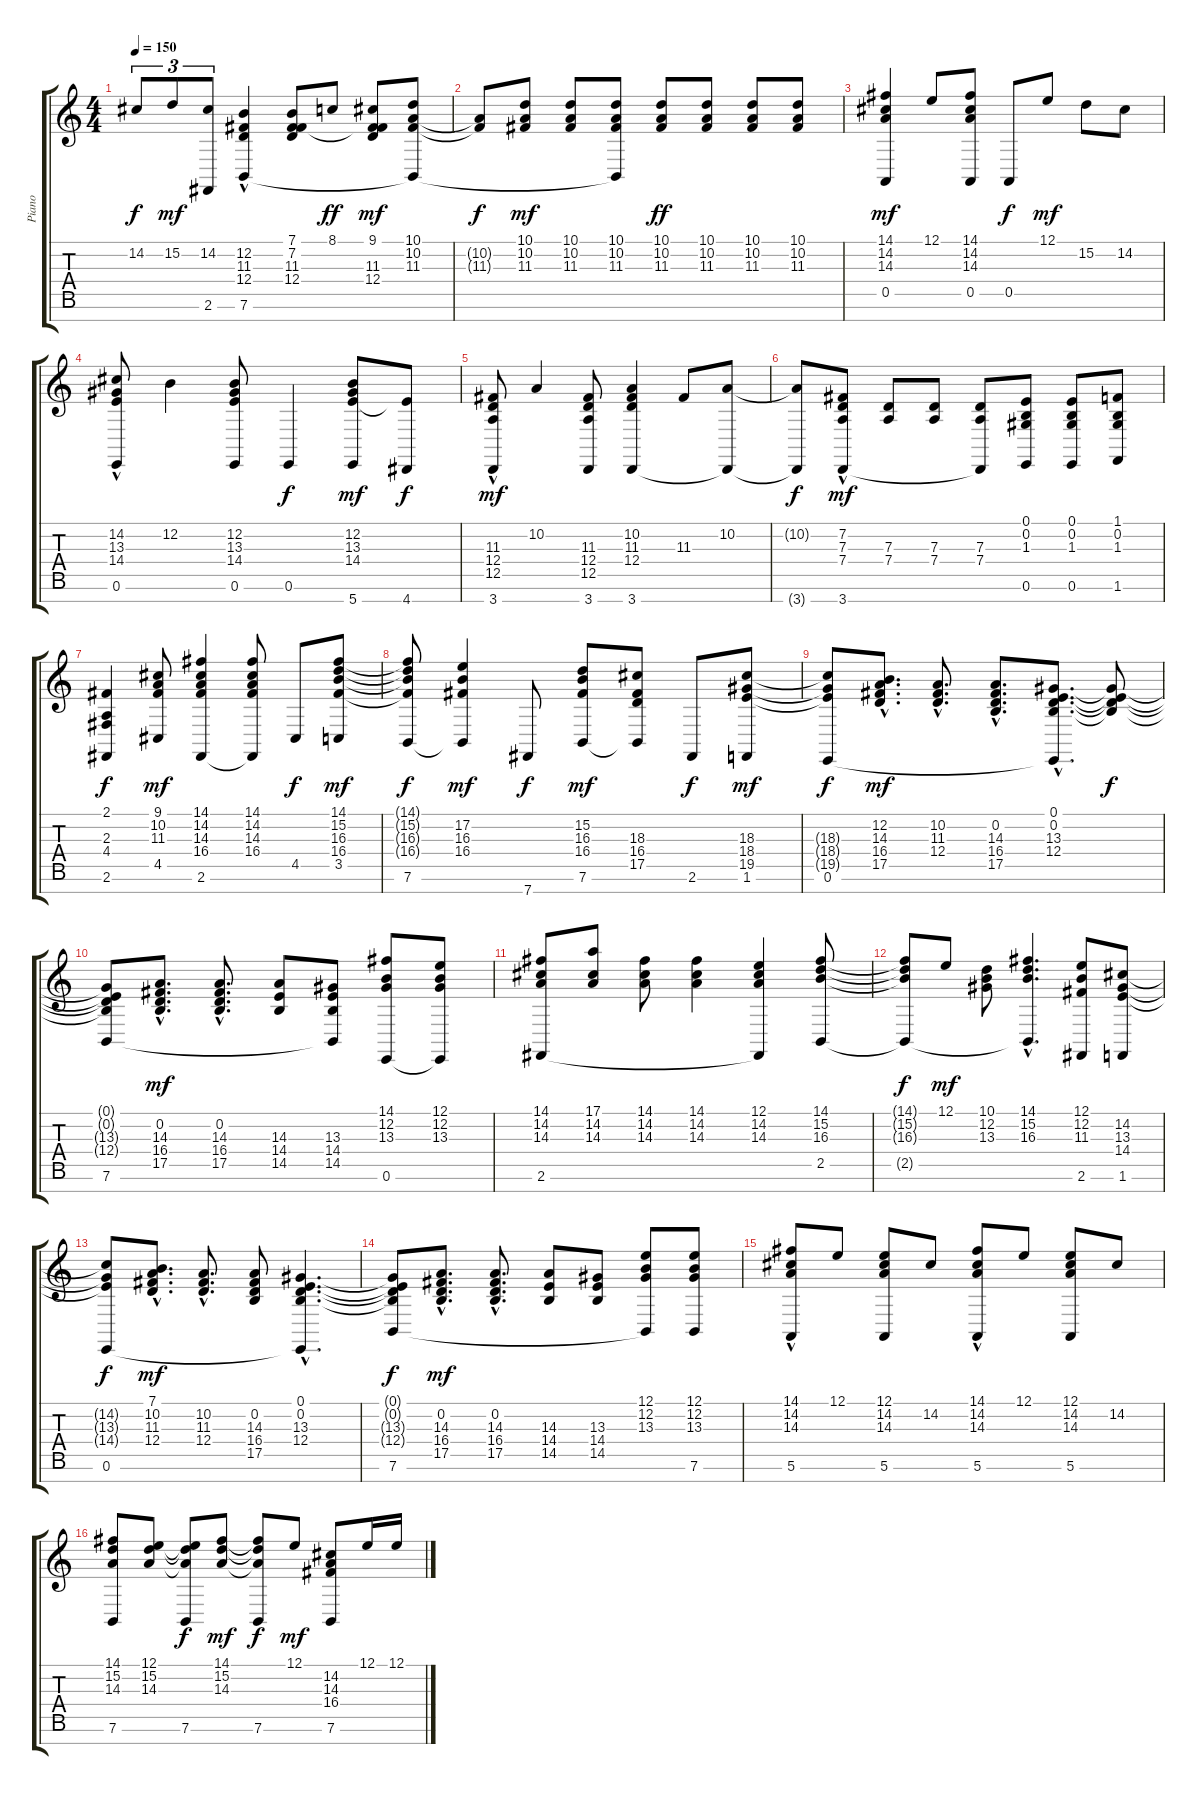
\track ("Piano" "Piano") {instrument honkytonkpiano}
\staff {score tabs}
\tuning (E4 B3 G3 D3 A2 E2 B1) {hide}
\ts (4 4)
\tempo 150
\clef g2
\ks c
14.2.8{tu (3 2) dy f} 15.2.8{tu (3 2) dy mf} (14.2 2.6{t}).8{tu (3 2)} (12.2{hac} 11.3 12.4 7.6).4 (7.1 7.2 11.3 12.4).8 8.1.8{dy ff} (9.1 7.2{t} 11.3 12.4).8{dy mf} (10.1 10.2 11.3 7.6{t}).8 |
(10.2{t} 11.3{t}).8{dy f} (10.1 10.2 11.3).8{dy mf} (10.1 10.2 11.3).8 (10.1 10.2 11.3 7.6{t}).8 (10.1 10.2 11.3).8{dy ff} (10.1 10.2 11.3).8 (10.1 10.2 11.3).8 (10.1 10.2 11.3).8 |
(14.1 14.2 14.3 0.5).4{dy mf} 12.1.8 (14.1 14.2 14.3 0.5).8 0.5.8{dy f} 12.1.8{dy mf} 15.2.8 14.2.8 |
(14.2{hac} 13.3 14.4 0.6).8 12.2.4 (12.2 13.3 14.4 0.6).8 0.6.4{dy f} (12.2 13.3 14.4 5.7).8{dy mf} (14.4{t} 4.7).8{dy f} |
(11.3{hac} 12.4 12.5 3.7).8{dy mf} 10.2.4 (11.3 12.4 12.5 3.7).8 (10.2 11.3 12.4 3.7).4 11.3.8 (10.2 3.7{t}).8 |
(10.2{t} 3.7{t}).8{dy f} (7.2 7.3{hac} 7.4{hac} 3.7).8{dy mf} (7.3 7.4).8 (7.3 7.4).8 (7.3 7.4 3.7{t}).8 (0.1 0.2 1.3 0.6).8 (0.1 0.2 1.3 0.6).8 (1.1 0.2 1.3 1.6).8 |
(2.1 2.3 4.4 2.6).4{dy f} (9.1 10.2 11.3 4.5).8{dy mf} (14.1 14.2 14.3 16.4 2.6).4 (14.1 14.2 14.3 16.4 2.6{t}).8 4.5.8{dy f} (14.1 15.2 16.3 16.4 3.5).8{dy mf} |
(14.1{t} 15.2{t} 16.3{t} 16.4{t} 7.6).8{dy f} (17.2 16.3 16.4 7.6{t}).4{dy mf} 7.7.8{dy f} (15.2 16.3 16.4 7.6).8{dy mf} (18.3 16.4 17.5 7.6{t}).8 2.6.8{dy f} (18.3 18.4 19.5 1.6).8{dy mf} |
(18.3{t} 18.4{t} 19.5{t} 0.6).8{dy f} (12.2{hac} 14.3{hac} 16.4{hac} 17.5{hac}).8{d dy mf} (10.2{hac} 11.3{hac} 12.4{hac}).8{d} (0.2{hac} 14.3{hac} 16.4{hac} 17.5{hac}).8{d} (0.1{hac} 0.2{hac} 13.3{hac} 12.4{hac} 0.6{hac t}).8{d} (0.1{t} 0.2{t} 13.3{t} 12.4{t}).8{dy f} |
(0.1{t} 0.2{t} 13.3{t} 12.4{t} 7.6).8 (0.2{hac} 14.3{hac} 16.4{hac} 17.5{hac}).8{d dy mf} (0.2{hac} 14.3{hac} 16.4{hac} 17.5{hac}).8{d} (14.3 14.4 14.5).8 (13.3 14.4 14.5 7.6{t}).8 (14.1 12.2 13.3 0.6).8 (12.1 12.2 13.3 0.6{t}).8 |
(14.1 14.2 14.3 2.6).8 (17.1 14.2 14.3).8 (14.1 14.2 14.3).8 (14.1 14.2 14.3).4 (12.1 14.2 14.3 2.6{t}).4 (14.1 15.2 16.3 2.5).8 |
(14.1{t} 15.2{t} 16.3{t} 2.5{t}).8{dy f} 12.1.8{dy mf} (10.1 12.2 13.3).8 (14.1{hac} 15.2{hac} 16.3{hac} 2.5{hac t}).4{d} (12.1 12.2 11.3 2.6).8 (14.2 13.3 14.4 1.6).8 |
(14.2{t} 13.3{t} 14.4{t} 0.6).8{dy f} (7.1{hac} 10.2{hac} 11.3{hac} 12.4{hac}).8{d dy mf} (10.2{hac} 11.3{hac} 12.4{hac}).8{d} (0.2 14.3 16.4 17.5).8 (0.1{hac} 0.2{hac} 13.3{hac} 12.4{hac} 0.6{hac t}).4{d} |
(0.1{t} 0.2{t} 13.3{t} 12.4{t} 7.6).8{dy f} (0.2{hac} 14.3{hac} 16.4{hac} 17.5{hac}).8{d dy mf} (0.2{hac} 14.3{hac} 16.4{hac} 17.5{hac}).8{d} (14.3 14.4 14.5).8 (13.3 14.4 14.5).8 (12.1 12.2 13.3 7.6{t}).8 (12.1 12.2 13.3 7.6).8 |
(14.1{hac} 14.2 14.3 5.6).8 12.1.8 (12.1 14.2 14.3 5.6).8 14.2.8 (14.1{hac} 14.2 14.3 5.6).8 12.1.8 (12.1 14.2 14.3 5.6).8 14.2.8 |
(14.1 15.2 14.3 7.6).8 (12.1 15.2 14.3).8 (12.1{t} 15.2{t} 14.3{t} 7.6).8{dy f} (14.1 15.2 14.3).8{dy mf} (14.1{t} 15.2{t} 14.3{t} 7.6).8{dy f} 12.1.8{dy mf} (14.2 14.3 16.4 7.6).8 12.1.16 12.1.16
